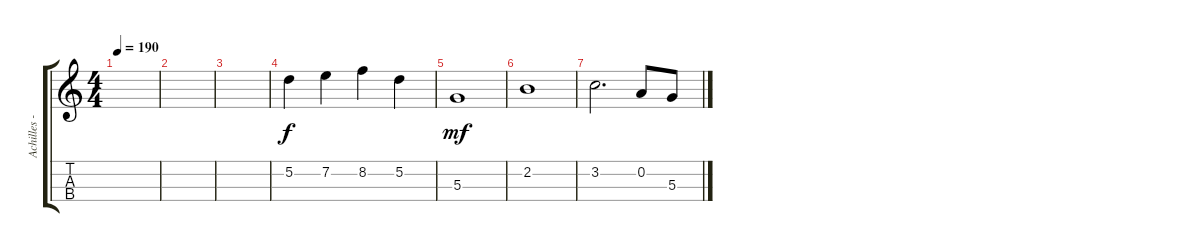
\track ("Achilles - Violin" "Achilles -") {instrument violin}
\staff {score tabs}
\tuning (E5 A4 D4 G3) {hide}
\ts (4 4)
\tempo 190
\clef g2
\ks c
|
|
|
5.2.4{dy f} 7.2.4 8.2.4 5.2.4 |
5.3.1{dy mf} |
2.2.1 |
3.2.2{d} 0.2.8 5.3.8
